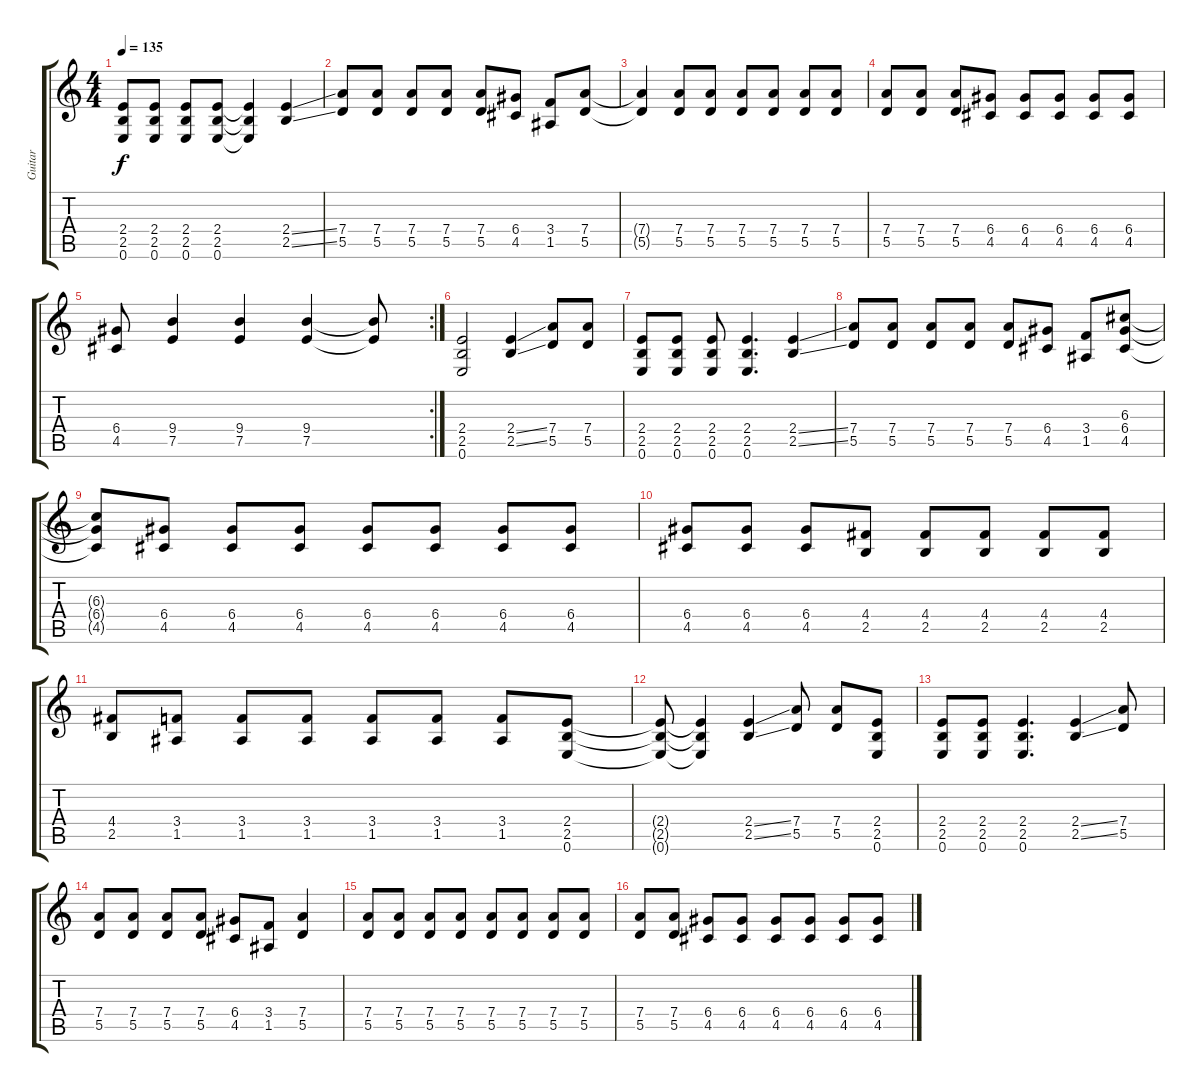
\track ("Guitar" "Guitar") {instrument distortionguitar}
\staff {score tabs}
\tuning (E4 B3 G3 D3 A2 E2) {hide}
\ts (4 4)
\tempo 135
\clef g2
\ks c
(2.4 2.5 0.6).8{dy f} (2.4 2.5 0.6).8 (2.4 2.5 0.6).8 (2.4 2.5 0.6).8 (2.4{t} 2.5{t} 0.6{t}).4 (2.4{ss} 2.5{ss}).4 |
(7.4 5.5).8 (7.4 5.5).8 (7.4 5.5).8 (7.4 5.5).8 (7.4 5.5).8 (6.4 4.5).8 (3.4 1.5).8 (7.4 5.5).8 |
(7.4{t} 5.5{t}).4 (7.4 5.5).8 (7.4 5.5).8 (7.4 5.5).8 (7.4 5.5).8 (7.4 5.5).8 (7.4 5.5).8 |
(7.4 5.5).8 (7.4 5.5).8 (7.4 5.5).8 (6.4 4.5).8 (6.4 4.5).8 (6.4 4.5).8 (6.4 4.5).8 (6.4 4.5).8 |
\rc 2
(6.4 4.5).8 (9.4 7.5).4 (9.4 7.5).4 (9.4 7.5).4 (9.4{t} 7.5{t}).8 |
(2.4 2.5 0.6).2 (2.4{ss} 2.5{ss}).4 (7.4 5.5).8 (7.4 5.5).8 |
(2.4 2.5 0.6).8 (2.4 2.5 0.6).8 (2.4 2.5 0.6).8 (2.4 2.5 0.6).4{d} (2.4{ss} 2.5{ss}).4 |
(7.4 5.5).8 (7.4 5.5).8 (7.4 5.5).8 (7.4 5.5).8 (7.4 5.5).8 (6.4 4.5).8 (3.4 1.5).8 (6.3 6.4 4.5).8 |
(6.3{t} 6.4{t} 4.5{t}).8 (6.4 4.5).8 (6.4 4.5).8 (6.4 4.5).8 (6.4 4.5).8 (6.4 4.5).8 (6.4 4.5).8 (6.4 4.5).8 |
(6.4 4.5).8 (6.4 4.5).8 (6.4 4.5).8 (4.4 2.5).8 (4.4 2.5).8 (4.4 2.5).8 (4.4 2.5).8 (4.4 2.5).8 |
(4.4 2.5).8 (3.4 1.5).8 (3.4 1.5).8 (3.4 1.5).8 (3.4 1.5).8 (3.4 1.5).8 (3.4 1.5).8 (2.4 2.5 0.6).8 |
(2.4{t} 2.5{t} 0.6{t}).8 (2.4{t} 2.5{t} 0.6{t}).4 (2.4{ss} 2.5{ss}).4 (7.4 5.5).8 (7.4 5.5).8 (2.4 2.5 0.6).8 |
(2.4 2.5 0.6).8 (2.4 2.5 0.6).8 (2.4 2.5 0.6).4{d} (2.4{ss} 2.5{ss}).4 (7.4 5.5).8 |
(7.4 5.5).8 (7.4 5.5).8 (7.4 5.5).8 (7.4 5.5).8 (6.4 4.5).8 (3.4 1.5).8 (7.4 5.5).4 |
(7.4 5.5).8 (7.4 5.5).8 (7.4 5.5).8 (7.4 5.5).8 (7.4 5.5).8 (7.4 5.5).8 (7.4 5.5).8 (7.4 5.5).8 |
(7.4 5.5).8 (7.4 5.5).8 (6.4 4.5).8 (6.4 4.5).8 (6.4 4.5).8 (6.4 4.5).8 (6.4 4.5).8 (6.4 4.5).8
